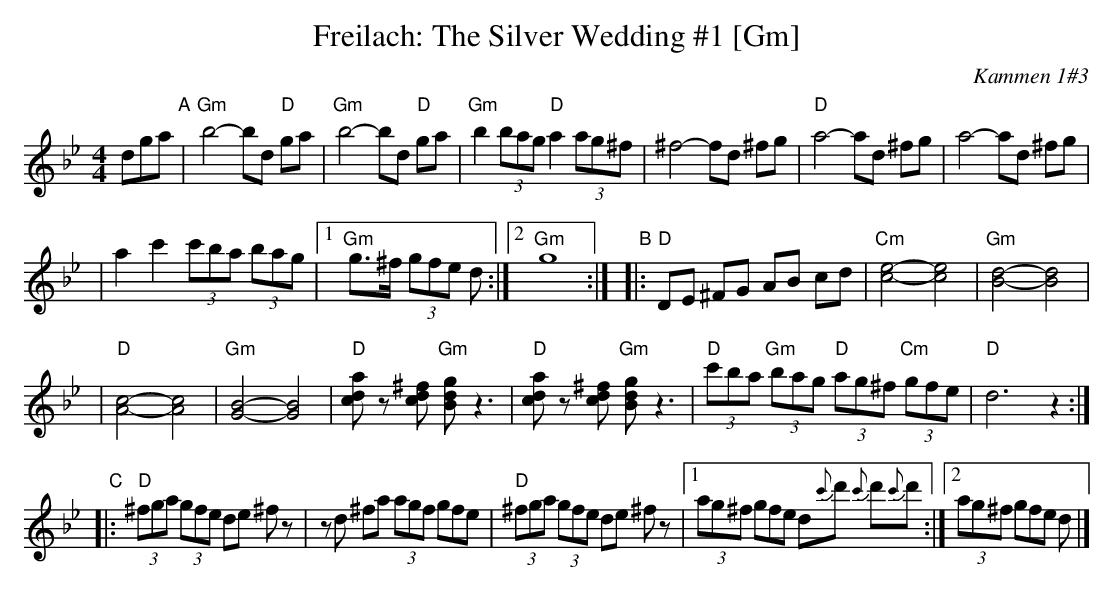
X:1
T: Freilach: The Silver Wedding #1 [Gm]
O: Kammen 1#3
M: 4/4
L: 1/8
K: Gm
dga "A"\
| "Gm"b4- bd "D"ga | "Gm"b4- bd "D"ga \
| "Gm"b2 (3bag "D"a2 (3ag^f | ^f4- fd ^fg \
| "D"a4- ad ^fg | a4- ad ^fg |
| a2 c'2 (3c'ba (3bag |1 "Gm"g>^f (3gfe d :|2 "Gm"g8 :|\
"B"\
|:"D"DE ^FG AB cd  | "Cm"[e4-c4-] [e4c4] \
| "Gm"[d4-B4-] [d4B4] |
| "D"[c4-A4-] [c4A4] | "Gm"[B4-G4-] [B4G4] \
| "D"[adc]z [^fdc] "Gm"[gdB] z3 | "D"[adc]z [^fdc] "Gm"[gdB] z3 \
| "D"(3c'ba "Gm"(3bag "D"(3ag^f "Cm"(3gfe | "D"d6 z2 :|
"C"\
|:"D"(3^fga (3gfe de ^fz | zd ^fa (3agf gfe \
| "D"(3^fga (3gfe de ^fz |1 (3ag^f gfe d{c'}d' {c'}d'{c'}d' :|2 (3ag^f gfe d |]
